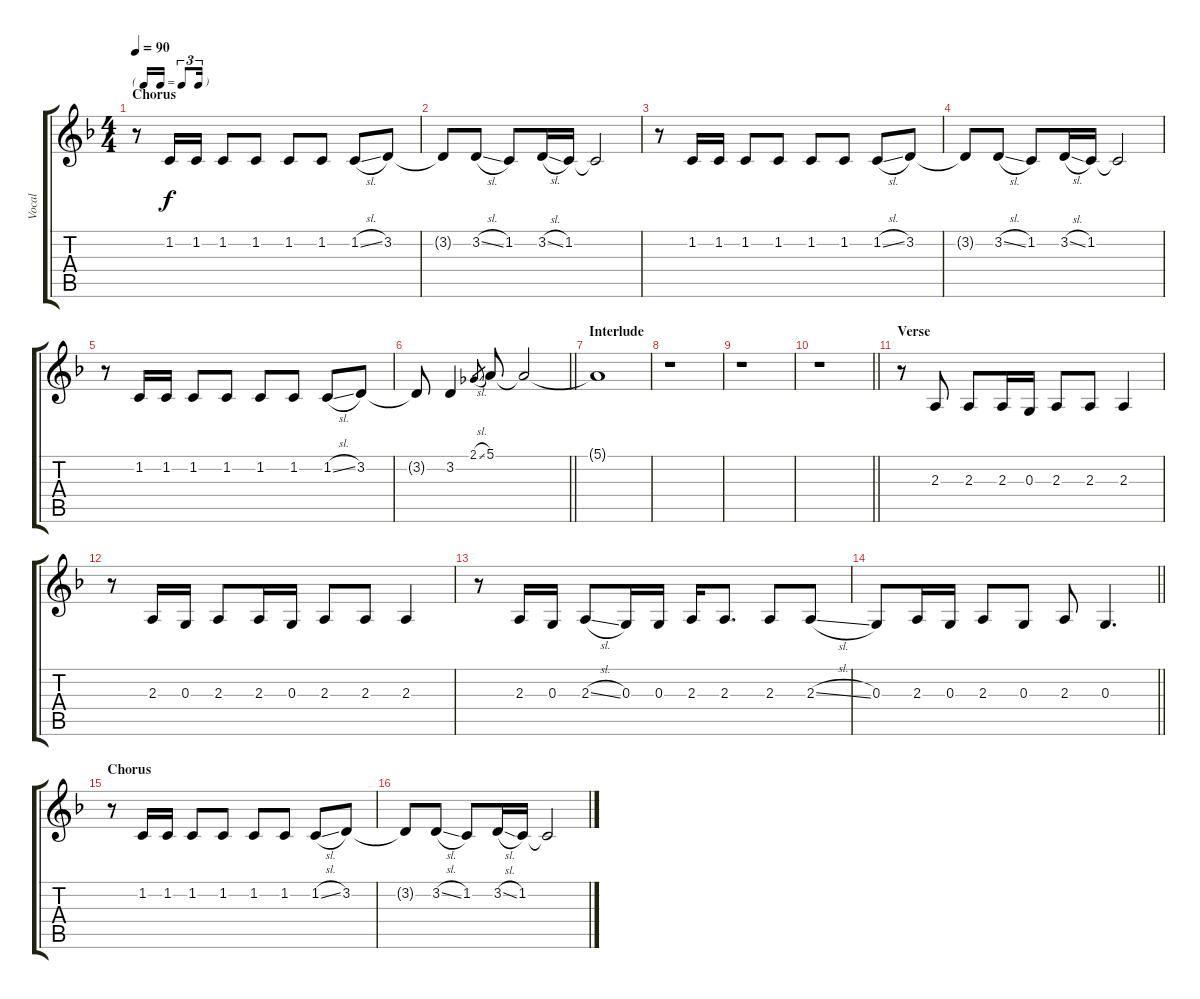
\track ("Vocal" "Vocal") {instrument tenorsax}
\staff {score tabs}
\tuning (E4 B3 G3 D3 A2 E2) {hide}
\ts (4 4)
\tf triplet16th
\section ("" "Chorus")
\tempo 90
\clef g2
\ks f
r.8{dy f} 1.2.16 1.2.16 1.2.8 1.2.8 1.2.8 1.2.8 1.2{sl}.8 3.2.8 |
3.2{t}.8 3.2{sl}.8 1.2.8 3.2{sl}.16 1.2.16 1.2{t}.2 |
r.8 1.2.16 1.2.16 1.2.8 1.2.8 1.2.8 1.2.8 1.2{sl}.8 3.2.8 |
3.2{t}.8 3.2{sl}.8 1.2.8 3.2{sl}.16 1.2.16 1.2{t}.2 |
r.8 1.2.16 1.2.16 1.2.8 1.2.8 1.2.8 1.2.8 1.2{sl}.8 3.2.8 |
\barLineRight lightlight
3.2{t}.8 3.2.4 2.1{sl}.8{gr} 5.1.8 5.1{t}.2 |
\section ("" "Interlude")
5.1{t}.1 |
r.1 |
r.1 |
\barLineRight lightlight
r.1 |
\section ("" "Verse")
r.8 2.3.8 2.3.8 2.3.16 0.3.16 2.3.8 2.3.8 2.3.4 |
r.8 2.3.16 0.3.16 2.3.8 2.3.16 0.3.16 2.3.8 2.3.8 2.3.4 |
r.8 2.3.16 0.3.16 2.3{sl}.8 0.3.16 0.3.16 2.3.16 2.3.8{d} 2.3.8 2.3{sl}.8 |
\barLineRight lightlight
0.3.8 2.3.16 0.3.16 2.3.8 0.3.8 2.3.8 0.3.4{d} |
\section ("" "Chorus")
r.8 1.2.16 1.2.16 1.2.8 1.2.8 1.2.8 1.2.8 1.2{sl}.8 3.2.8 |
3.2{t}.8 3.2{sl}.8 1.2.8 3.2{sl}.16 1.2.16 1.2{t}.2
